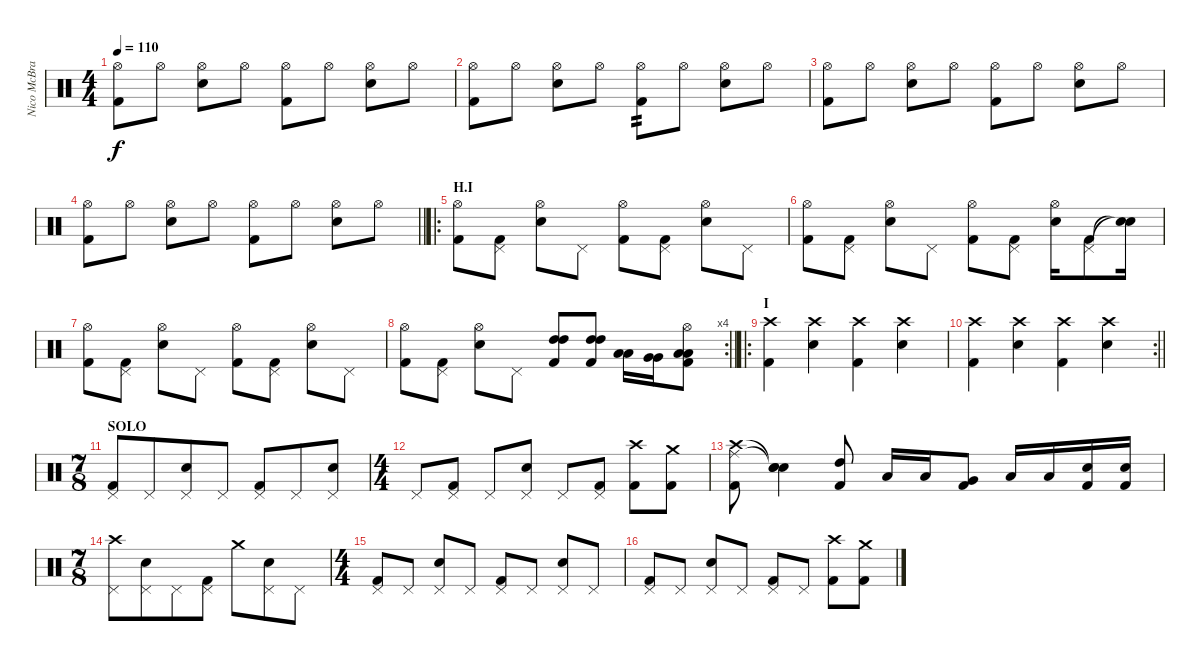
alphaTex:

\track ("Nico McBrain" "Nico McBra") {instrument percussion}
\staff {score}
\articulation defaults
\ts (4 4)
\tempo 110
\clef neutral
\ks c
("Hi-Hat (open)" "Kick (hit) 2").8{dy f} "Hi-Hat (open)".8 ("Hi-Hat (open)" "Electric Snare (hit)").8 "Hi-Hat (open)".8 ("Hi-Hat (open)" "Kick (hit) 2").8 "Hi-Hat (open)".8 ("Hi-Hat (open)" "Electric Snare (hit)").8 "Hi-Hat (open)".8 |
("Hi-Hat (open)" "Kick (hit) 2").8 "Hi-Hat (open)".8 ("Hi-Hat (open)" "Electric Snare (hit)").8 "Hi-Hat (open)".8 ("Hi-Hat (open)" "Kick (hit) 2").8{tp 2} "Hi-Hat (open)".8 ("Hi-Hat (open)" "Electric Snare (hit)").8 "Hi-Hat (open)".8 |
("Hi-Hat (open)" "Kick (hit) 2").8 "Hi-Hat (open)".8 ("Hi-Hat (open)" "Electric Snare (hit)").8 "Hi-Hat (open)".8 ("Hi-Hat (open)" "Kick (hit) 2").8 "Hi-Hat (open)".8 ("Hi-Hat (open)" "Electric Snare (hit)").8 "Hi-Hat (open)".8 |
\barLineRight lightlight
("Hi-Hat (open)" "Kick (hit) 2").8 "Hi-Hat (open)".8 ("Hi-Hat (open)" "Electric Snare (hit)").8 "Hi-Hat (open)".8 ("Hi-Hat (open)" "Kick (hit) 2").8 "Hi-Hat (open)".8 ("Hi-Hat (open)" "Electric Snare (hit)").8 "Hi-Hat (open)".8 |
\ro
\section ("" "H.I")
("Hi-Hat (open)" "Kick (hit) 2").8 ("Pedal Hi-Hat (hit)" "Kick (hit) 2").8 ("Hi-Hat (open)" "Electric Snare (hit)").8 "Pedal Hi-Hat (hit)".8 ("Hi-Hat (open)" "Kick (hit) 2").8 ("Pedal Hi-Hat (hit)" "Kick (hit) 2").8 ("Hi-Hat (open)" "Electric Snare (hit)").8 "Pedal Hi-Hat (hit)".8 |
("Hi-Hat (open)" "Kick (hit) 2").8 ("Pedal Hi-Hat (hit)" "Kick (hit) 2").8 ("Hi-Hat (open)" "Electric Snare (hit)").8 "Pedal Hi-Hat (hit)".8 ("Hi-Hat (open)" "Kick (hit) 2").8 ("Pedal Hi-Hat (hit)" "Kick (hit) 2").8 ("Hi-Hat (open)" "Electric Snare (hit)").16 ("Pedal Hi-Hat (hit)" "Kick (hit) 2").8 ("Snare (hit)"{t} "Snare (hit)"{t}).16 |
("Hi-Hat (open)" "Kick (hit) 2").8 ("Pedal Hi-Hat (hit)" "Kick (hit) 2").8 ("Hi-Hat (open)" "Electric Snare (hit)").8 "Pedal Hi-Hat (hit)".8 ("Hi-Hat (open)" "Kick (hit) 2").8 ("Pedal Hi-Hat (hit)" "Kick (hit) 2").8 ("Hi-Hat (open)" "Electric Snare (hit)").8 "Pedal Hi-Hat (hit)".8 |
\rc 4
\barLineRight lightlight
("Hi-Hat (open)" "Kick (hit) 2").8 ("Pedal Hi-Hat (hit)" "Kick (hit) 2").8 ("Hi-Hat (open)" "Electric Snare (hit)").8 "Pedal Hi-Hat (hit)".8 ("High Tom (hit)" "High Tom (hit)" "Kick (hit) 2").8 ("High Tom (hit)" "High Tom (hit)" "Kick (hit) 2").8 ("Low Tom (hit)" "Low Tom (hit)").16 ("Very Low Tom (hit)" "Very Low Tom (hit)").16 ("Low Floor Tom (hit)" "Low Floor Tom (hit)" "Hi-Hat (open)" "Kick (hit) 2").8 |
\ro
\section ("" "I")
("Crash high (hit)" "Kick (hit) 2").4 ("Crash high (hit)" "Electric Snare (hit)").4 ("Crash high (hit)" "Kick (hit) 2").4 ("Crash high (hit)" "Electric Snare (hit)").4 |
\rc 2
\barLineRight lightlight
("Crash high (hit)" "Kick (hit) 2").4 ("Crash high (hit)" "Electric Snare (hit)").4 ("Crash high (hit)" "Kick (hit) 2").4 ("Crash high (hit)" "Electric Snare (hit)").4 |
\ts (7 8)
\section ("" "SOLO")
("Pedal Hi-Hat (hit)" "Kick (hit) 2").8 "Pedal Hi-Hat (hit)".8 ("Pedal Hi-Hat (hit)" "Electric Snare (hit)").8 "Pedal Hi-Hat (hit)".8 ("Pedal Hi-Hat (hit)" "Kick (hit) 2").8 "Pedal Hi-Hat (hit)".8 ("Pedal Hi-Hat (hit)" "Electric Snare (hit)").8 |
\ts (4 4)
"Pedal Hi-Hat (hit)".8 ("Pedal Hi-Hat (hit)" "Kick (hit) 2").8 "Pedal Hi-Hat (hit)".8 ("Pedal Hi-Hat (hit)" "Electric Snare (hit)").8 "Pedal Hi-Hat (hit)".8 ("Pedal Hi-Hat (hit)" "Kick (hit) 2").8 ("Crash high (hit)" "Kick (hit) 2").8 ("Crash medium (hit)" "Kick (hit) 2").8 |
("Ride (middle)" "Crash high (hit)" "Kick (hit) 2").8 ("Snare (hit)"{t} "Snare (hit)"{t} "Electric Snare (hit)").4 ("High Tom (hit)" "Kick (hit) 2").8 "Low Tom (hit)".16 "Low Tom (hit)".16 ("Very Low Tom (hit)" "Kick (hit) 2").8 "Low Floor Tom (hit)".16 "Low Floor Tom (hit)".16 ("Electric Snare (hit)" "Kick (hit) 2").16 ("Electric Snare (hit)" "Kick (hit) 2").16 |
\ts (7 8)
("Crash high (hit)" "Pedal Hi-Hat (hit)").8 ("Pedal Hi-Hat (hit)" "Electric Snare (hit)").8 "Pedal Hi-Hat (hit)".8 ("Pedal Hi-Hat (hit)" "Kick (hit) 2").8 "Crash medium (hit)".8 ("Pedal Hi-Hat (hit)" "Electric Snare (hit)").8 "Pedal Hi-Hat (hit)".8 |
\ts (4 4)
("Pedal Hi-Hat (hit)" "Kick (hit) 2").8 "Pedal Hi-Hat (hit)".8 ("Pedal Hi-Hat (hit)" "Electric Snare (hit)").8 "Pedal Hi-Hat (hit)".8 ("Pedal Hi-Hat (hit)" "Kick (hit) 2").8 "Pedal Hi-Hat (hit)".8 ("Pedal Hi-Hat (hit)" "Electric Snare (hit)").8 "Pedal Hi-Hat (hit)".8 |
("Pedal Hi-Hat (hit)" "Kick (hit) 2").8 "Pedal Hi-Hat (hit)".8 ("Pedal Hi-Hat (hit)" "Electric Snare (hit)").8 "Pedal Hi-Hat (hit)".8 ("Pedal Hi-Hat (hit)" "Kick (hit) 2").8 "Pedal Hi-Hat (hit)".8 ("Crash high (hit)" "Kick (hit) 2").8 ("Crash medium (hit)" "Kick (hit) 2").8
